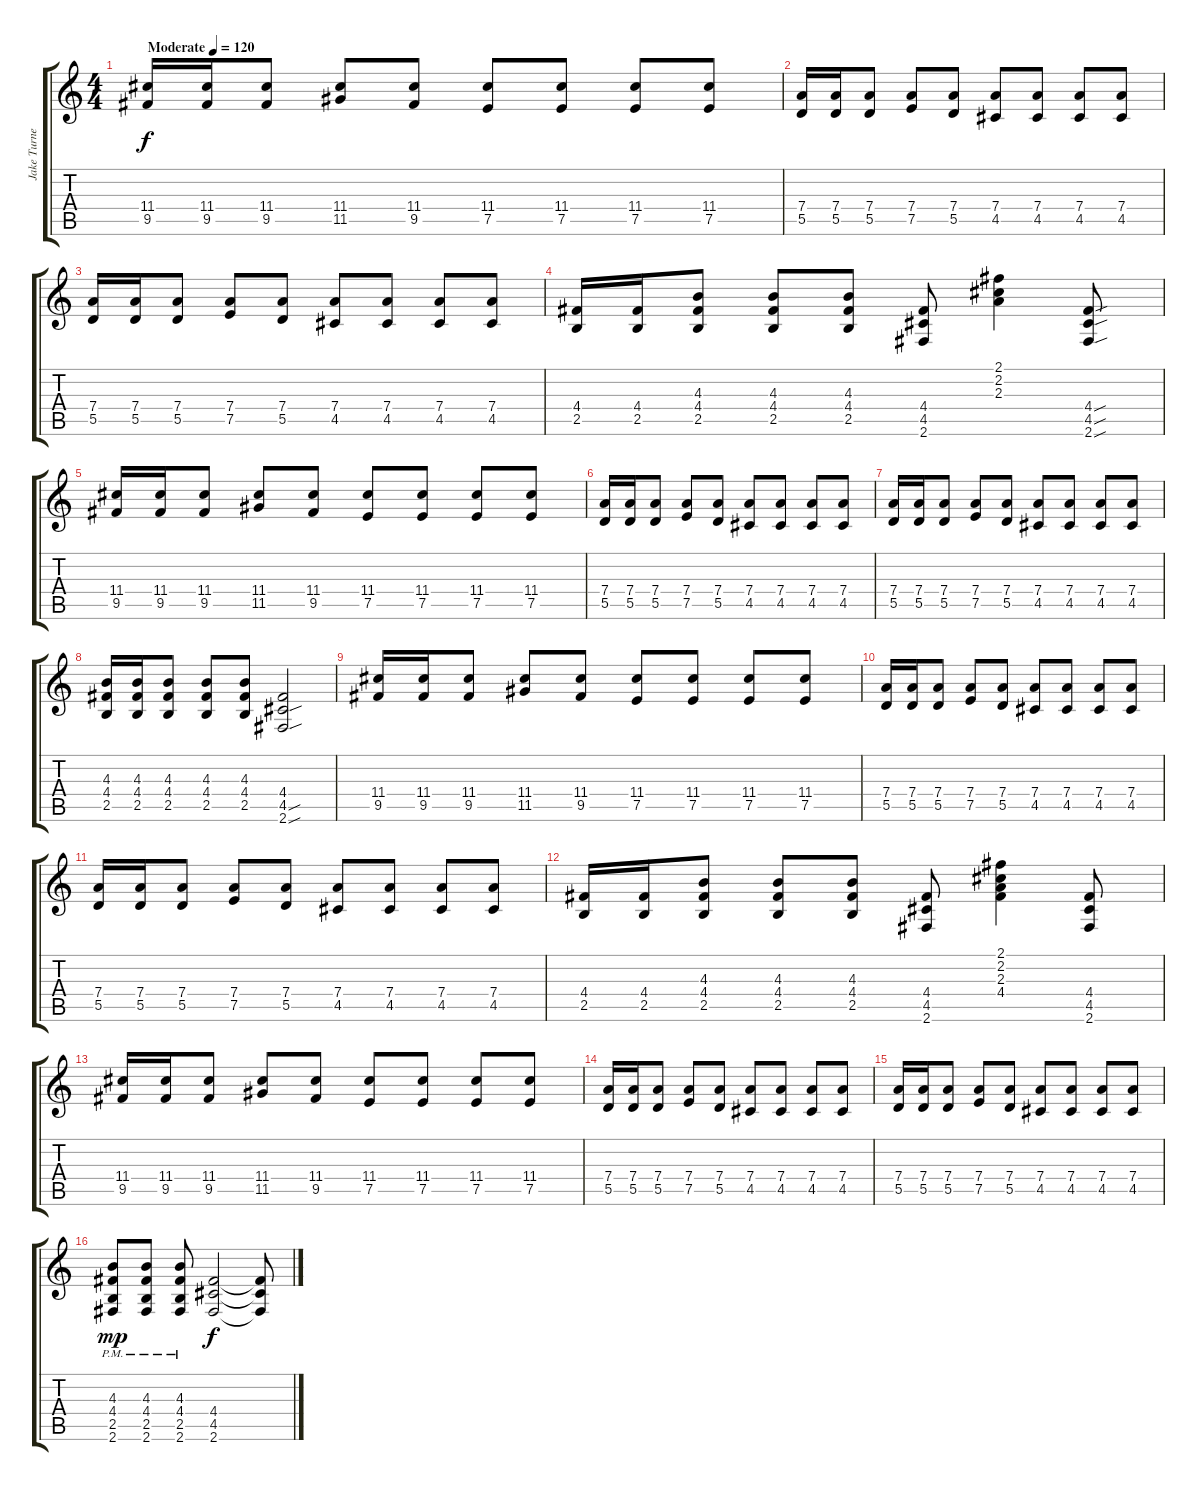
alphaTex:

\track ("Jake Turner" "Jake Turne") {instrument acousticguitarsteel}
\staff {score tabs}
\tuning (E4 B3 G3 D3 A2 E2) {hide}
\ts (4 4)
\tempo (120 "Moderate")
\clef g2
\ks c
(11.4 9.5).16{dy f instrument acousticguitarsteel} (11.4 9.5).16 (11.4 9.5).8 (11.4 11.5).8 (11.4 9.5).8 (11.4 7.5).8 (11.4 7.5).8 (11.4 7.5).8 (11.4 7.5).8 |
(7.4 5.5).16 (7.4 5.5).16 (7.4 5.5).8 (7.4 7.5).8 (7.4 5.5).8 (7.4 4.5).8 (7.4 4.5).8 (7.4 4.5).8 (7.4 4.5).8 |
(7.4 5.5).16 (7.4 5.5).16 (7.4 5.5).8 (7.4 7.5).8 (7.4 5.5).8 (7.4 4.5).8 (7.4 4.5).8 (7.4 4.5).8 (7.4 4.5).8 |
(4.4 2.5).16 (4.4 2.5).16 (4.3 4.4 2.5).8 (4.3 4.4 2.5).8 (4.3 4.4 2.5).8 (4.4 4.5 2.6).8 (2.1 2.2 2.3).4 (4.4{sou} 4.5{sou} 2.6{sou}).8 |
(11.4 9.5).16 (11.4 9.5).16 (11.4 9.5).8 (11.4 11.5).8 (11.4 9.5).8 (11.4 7.5).8 (11.4 7.5).8 (11.4 7.5).8 (11.4 7.5).8 |
(7.4 5.5).16 (7.4 5.5).16 (7.4 5.5).8 (7.4 7.5).8 (7.4 5.5).8 (7.4 4.5).8 (7.4 4.5).8 (7.4 4.5).8 (7.4 4.5).8 |
(7.4 5.5).16 (7.4 5.5).16 (7.4 5.5).8 (7.4 7.5).8 (7.4 5.5).8 (7.4 4.5).8 (7.4 4.5).8 (7.4 4.5).8 (7.4 4.5).8 |
(4.3 4.4 2.5).16 (4.3 4.4 2.5).16 (4.3 4.4 2.5).8 (4.3 4.4 2.5).8 (4.3 4.4 2.5).8 (4.4 4.5{sou} 2.6{sou}).2 |
(11.4 9.5).16 (11.4 9.5).16 (11.4 9.5).8 (11.4 11.5).8 (11.4 9.5).8 (11.4 7.5).8 (11.4 7.5).8 (11.4 7.5).8 (11.4 7.5).8 |
(7.4 5.5).16 (7.4 5.5).16 (7.4 5.5).8 (7.4 7.5).8 (7.4 5.5).8 (7.4 4.5).8 (7.4 4.5).8 (7.4 4.5).8 (7.4 4.5).8 |
(7.4 5.5).16 (7.4 5.5).16 (7.4 5.5).8 (7.4 7.5).8 (7.4 5.5).8 (7.4 4.5).8 (7.4 4.5).8 (7.4 4.5).8 (7.4 4.5).8 |
(4.4 2.5).16 (4.4 2.5).16 (4.3 4.4 2.5).8 (4.3 4.4 2.5).8 (4.3 4.4 2.5).8 (4.4 4.5 2.6).8 (2.1 2.2 2.3 4.4).4 (4.4 4.5 2.6).8 |
(11.4 9.5).16 (11.4 9.5).16 (11.4 9.5).8 (11.4 11.5).8 (11.4 9.5).8 (11.4 7.5).8 (11.4 7.5).8 (11.4 7.5).8 (11.4 7.5).8 |
(7.4 5.5).16 (7.4 5.5).16 (7.4 5.5).8 (7.4 7.5).8 (7.4 5.5).8 (7.4 4.5).8 (7.4 4.5).8 (7.4 4.5).8 (7.4 4.5).8 |
(7.4 5.5).16 (7.4 5.5).16 (7.4 5.5).8 (7.4 7.5).8 (7.4 5.5).8 (7.4 4.5).8 (7.4 4.5).8 (7.4 4.5).8 (7.4 4.5).8 |
(4.3 4.4 2.5{pm} 2.6).8{dy mp} (4.3 4.4 2.5{pm} 2.6).8 (4.3 4.4 2.5{pm} 2.6).8 (4.4 4.5 2.6).2{dy f} (4.4{t} 4.5{t} 2.6{t}).8
